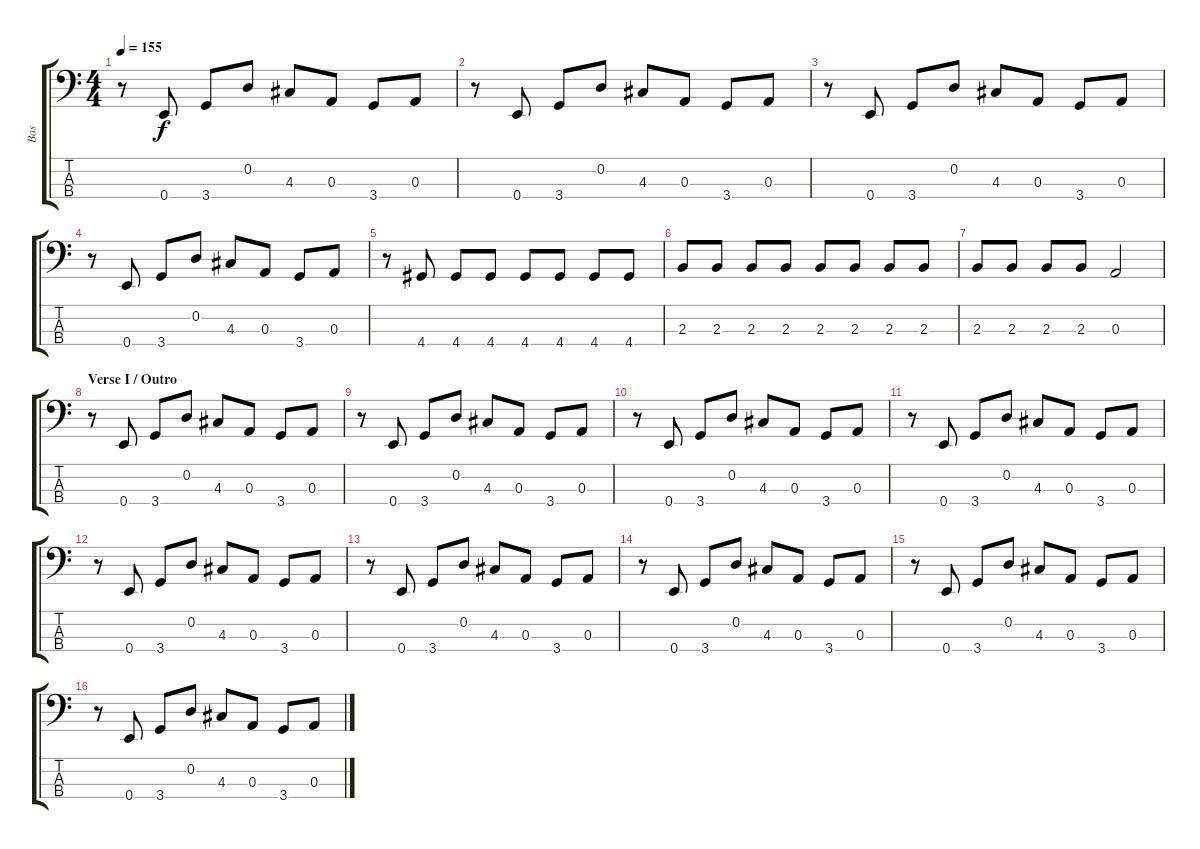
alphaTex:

\track ("Bas" "Bas") {instrument electricbassfinger}
\staff {score tabs}
\tuning (G2 D2 A1 E1) {hide}
\ts (4 4)
\tempo 155
\clef f4
\ks c
r.8{dy f} 0.4.8 3.4.8 0.2.8 4.3.8 0.3.8 3.4.8 0.3.8 |
r.8 0.4.8 3.4.8 0.2.8 4.3.8 0.3.8 3.4.8 0.3.8 |
r.8 0.4.8 3.4.8 0.2.8 4.3.8 0.3.8 3.4.8 0.3.8 |
r.8 0.4.8 3.4.8 0.2.8 4.3.8 0.3.8 3.4.8 0.3.8 |
r.8 4.4.8 4.4.8 4.4.8 4.4.8 4.4.8 4.4.8 4.4.8 |
2.3.8 2.3.8 2.3.8 2.3.8 2.3.8 2.3.8 2.3.8 2.3.8 |
2.3.8 2.3.8 2.3.8 2.3.8 0.3.2 |
\section ("" "Verse I / Outro")
r.8 0.4.8 3.4.8 0.2.8 4.3.8 0.3.8 3.4.8 0.3.8 |
r.8 0.4.8 3.4.8 0.2.8 4.3.8 0.3.8 3.4.8 0.3.8 |
r.8 0.4.8 3.4.8 0.2.8 4.3.8 0.3.8 3.4.8 0.3.8 |
r.8 0.4.8 3.4.8 0.2.8 4.3.8 0.3.8 3.4.8 0.3.8 |
r.8 0.4.8 3.4.8 0.2.8 4.3.8 0.3.8 3.4.8 0.3.8 |
r.8 0.4.8 3.4.8 0.2.8 4.3.8 0.3.8 3.4.8 0.3.8 |
r.8 0.4.8 3.4.8 0.2.8 4.3.8 0.3.8 3.4.8 0.3.8 |
r.8 0.4.8 3.4.8 0.2.8 4.3.8 0.3.8 3.4.8 0.3.8 |
r.8 0.4.8 3.4.8 0.2.8 4.3.8 0.3.8 3.4.8 0.3.8
